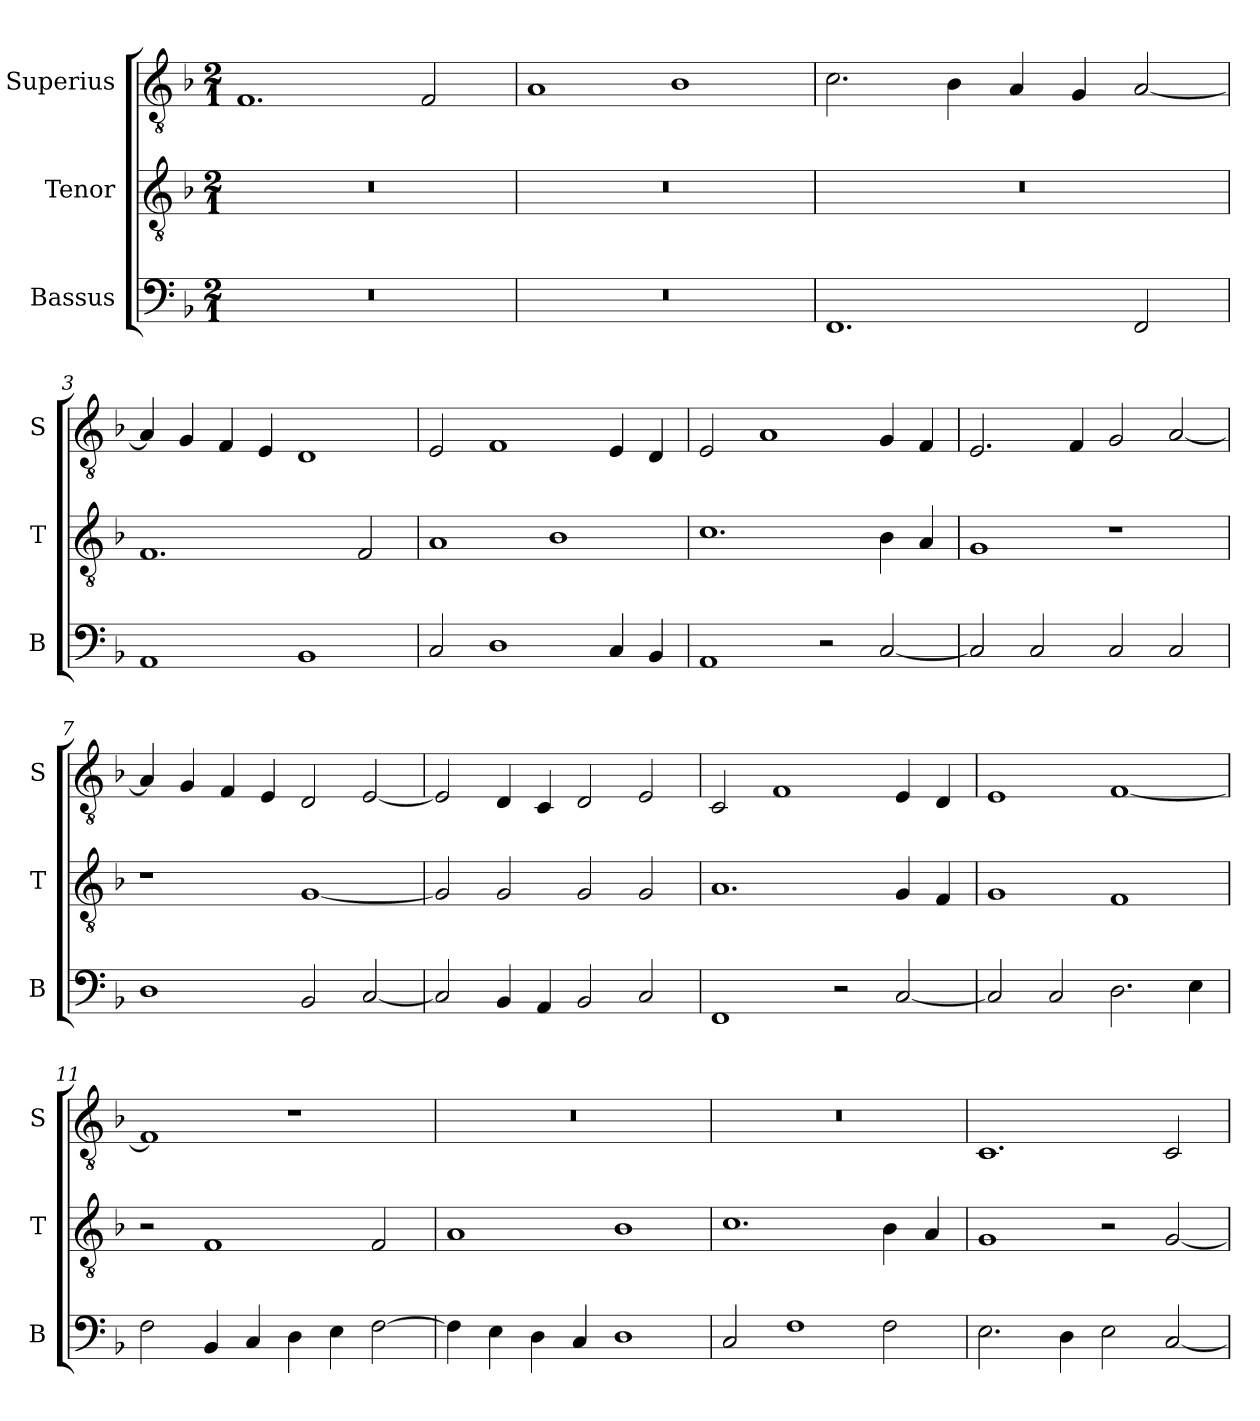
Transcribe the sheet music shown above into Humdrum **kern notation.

**kern	**kern	**kern
*part3	*part2	*part1
*staff3	*staff2	*staff1
*I"Bassus	*I"Tenor	*I"Superius
*I'B	*I'T	*I'S
*clefF4	*clefGv2	*clefGv2
*k[b-]	*k[b-]	*k[b-]
*F:	*F:	*F:
*M2/1	*M2/1	*M2/1
=	=	=
0r	0r	1.F
.	.	2F
=1	=1	=1
0r	0r	1A
.	.	1B-
=2	=2	=2
1.FF	0r	2.c
.	.	4B-
.	.	4A
.	.	4G
2FF	.	[2A
=3	=3	=3
1AA	1.F	4A]
.	.	4G
.	.	4F
.	.	4E
1BB-	.	1D
.	2F	.
=4	=4	=4
2C	1A	2E
1D	.	1F
.	1B-	.
4C	.	4E
4BB-	.	4D
=5	=5	=5
1AA	1.c	2E
.	.	1A
2r	.	.
[2C	4B-	4G
.	4A	4F
=6	=6	=6
2C]	1G	2.E
2C	.	.
.	.	4F
2C	1r	2G
2C	.	[2A
=7	=7	=7
1D	1r	4A]
.	.	4G
.	.	4F
.	.	4E
2BB-	[1G	2D
[2C	.	[2E
=8	=8	=8
2C]	2G]	2E]
4BB-	2G	4D
4AA	.	4C
2BB-	2G	2D
2C	2G	2E
=9	=9	=9
1FF	1.A	2C
.	.	1F
2r	.	.
[2C	4G	4E
.	4F	4D
=10	=10	=10
2C]	1G	1E
2C	.	.
2.D	1F	[1F
4E	.	.
=11	=11	=11
2F	2r	1F]
4BB-	1F	.
4C	.	.
4D	.	1r
4E	.	.
[2F	2F	.
=12	=12	=12
4F]	1A	0r
4E	.	.
4D	.	.
4C	.	.
1D	1B-	.
=13	=13	=13
2C	1.c	0r
1F	.	.
2F	4B-	.
.	4A	.
=14	=14	=14
2.E	1G	1.C
4D	.	.
2E	2r	.
[2C	[2G	2C
=	=	=
*-	*-	*-
